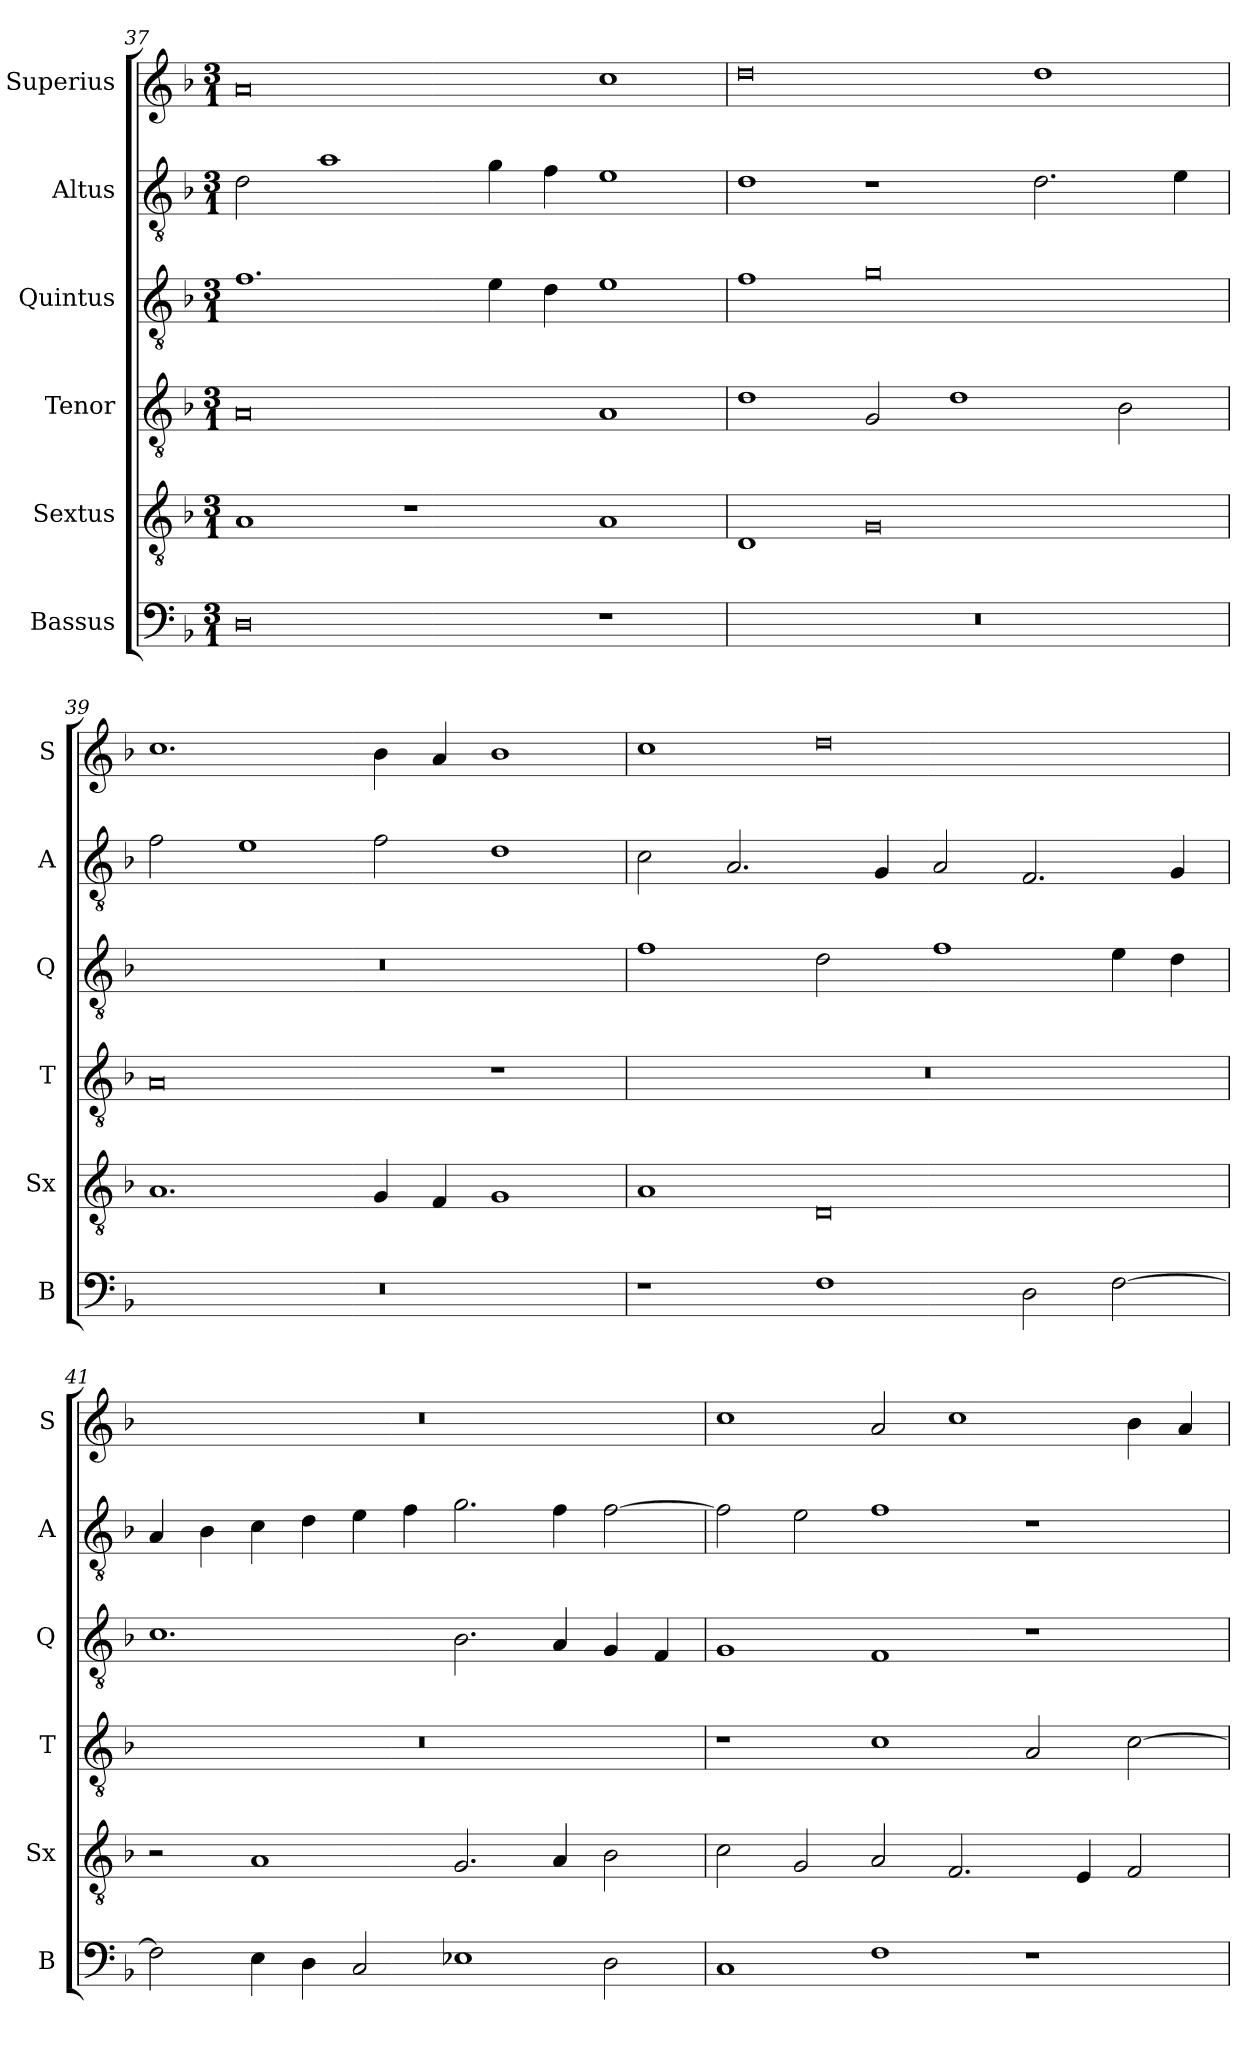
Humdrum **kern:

**kern	**kern	**kern	**kern	**kern	**kern
*part6	*part5	*part4	*part3	*part2	*part1
*staff6	*staff5	*staff4	*staff3	*staff2	*staff1
*I"Bassus	*I"Sextus	*I"Tenor	*I"Quintus	*I"Altus	*I"Superius
*I'B	*I'Sx	*I'T	*I'Q	*I'A	*I'S
*clefF4	*clefGv2	*clefGv2	*clefGv2	*clefGv2	*clefG2
*k[b-]	*k[b-]	*k[b-]	*k[b-]	*k[b-]	*k[b-]
*M3/1	*M3/1	*M3/1	*M3/1	*M3/1	*M3/1
=37	=37	=37	=37	=37	=37
0D	1A	0A	1.f	2d\	0a
.	.	.	.	1a	.
.	1r	.	.	.	.
.	.	.	4e\	4g\	.
.	.	.	4d\	4f\	.
1r	1A	1A	1e	1e	1cc
=38	=38	=38	=38	=38	=38
0.r	1D	1d	1f	1d	0dd
.	0G	2G/	0g	1r	.
.	.	1d	.	.	.
.	.	.	.	2.d\	1dd
.	.	2B-\	.	.	.
.	.	.	.	4e\	.
=39	=39	=39	=39	=39	=39
0.r	1.A	0A	0.r	2f\	1.cc
.	.	.	.	1e	.
.	4G/	.	.	2f\	4b-\
.	4F/	.	.	.	4a/
.	1G	1r	.	1d	1b-
=40	=40	=40	=40	=40	=40
1r	1A	0.r	1f	2c\	1cc
.	.	.	.	2.A/	.
1F	0D	.	2d\	.	0dd
.	.	.	.	4G/	.
.	.	.	1f	2A/	.
2D\	.	.	.	2.F/	.
[2F\	.	.	4e\	.	.
.	.	.	4d\	4G/	.
=41	=41	=41	=41	=41	=41
2F\]	2r	0.r	1.c	4A/	0.r
.	.	.	.	4B-\	.
4E\	1A	.	.	4c\	.
4D\	.	.	.	4d\	.
2C/	.	.	.	4e\	.
.	.	.	.	4f\	.
1E-X	2.G/	.	2.B-\	2.g\	.
.	4A/	.	4A/	4f\	.
2D\	2B-\	.	4G/	[2f\	.
.	.	.	4F/	.	.
=42	=42	=42	=42	=42	=42
1C	2c\	1r	1G	2f\]	1cc
.	2G/	.	.	2e\	.
1F	2A/	1c	1F	1f	2a/
.	2.F/	.	.	.	1cc
1r	.	2A/	1r	1r	.
.	4E/	.	.	.	.
.	2F/	[2c\	.	.	4b-\
.	.	.	.	.	4a/
=	=	=	=	=	=
*-	*-	*-	*-	*-	*-
